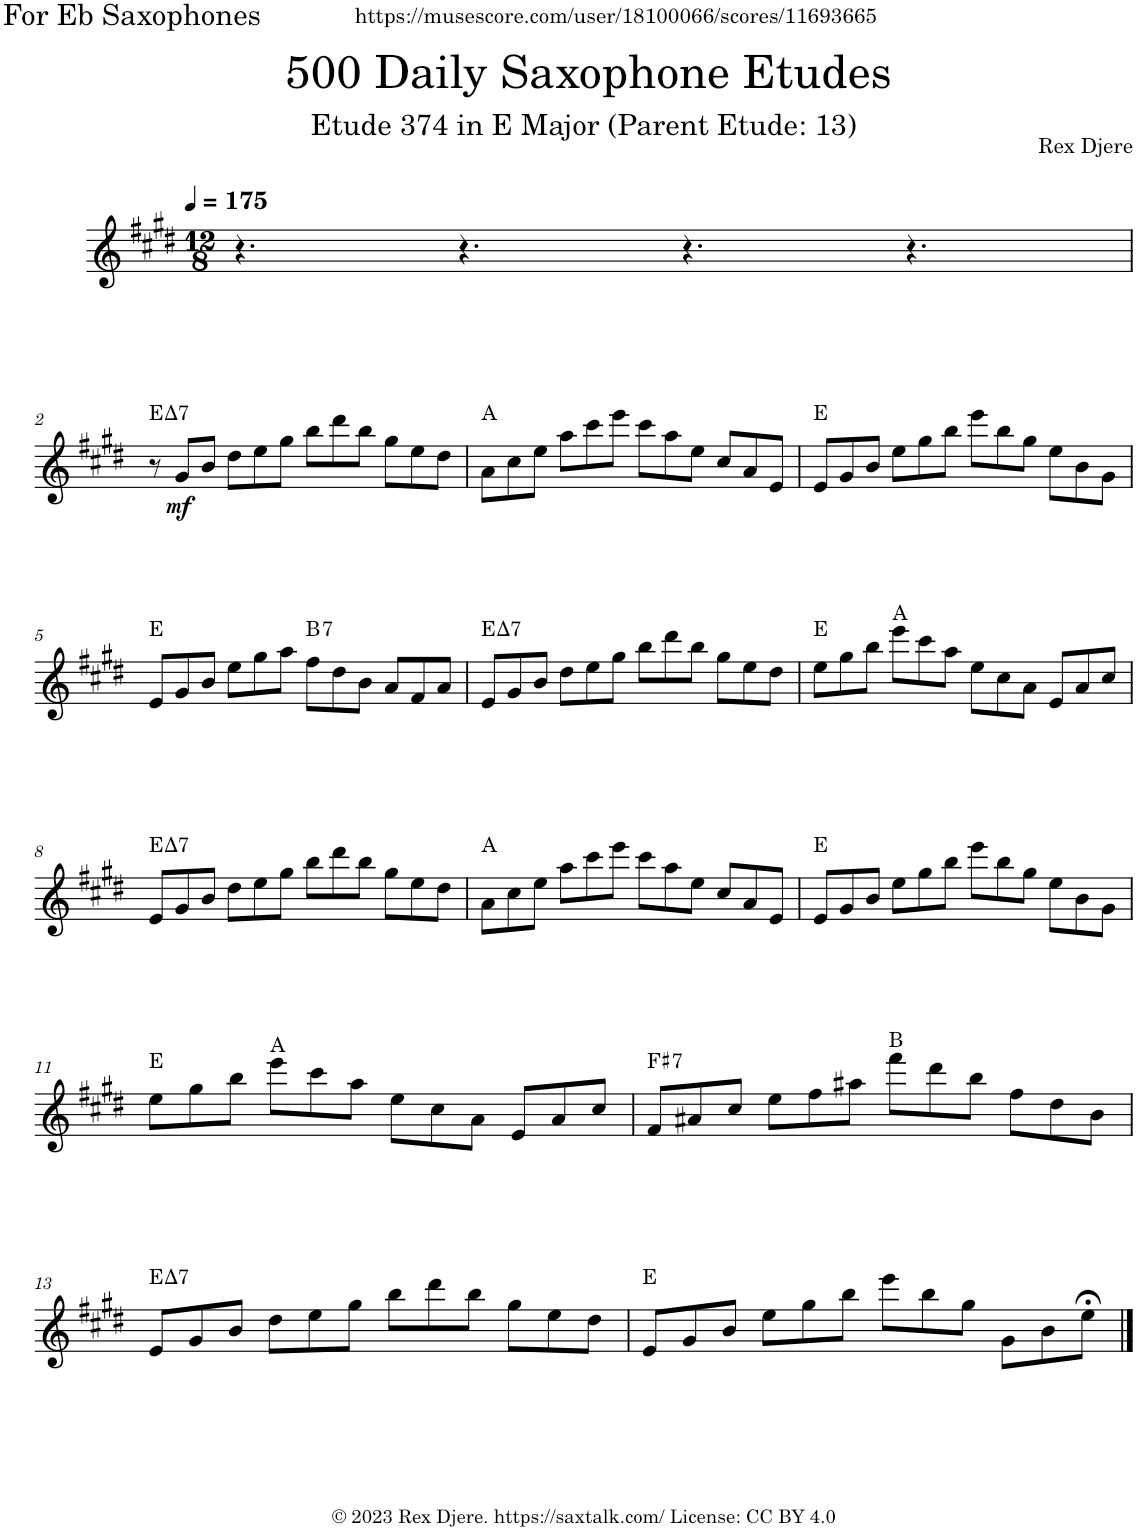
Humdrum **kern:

**kern	**dynam	**harte
*part1	*part1	*part1
*staff1	*staff1	*
*I"Alto Saxophone	*	*
*I'A. Sax.	*	*
*clefG2	*	*
*Trd5c9	*	*
*k[f#c#g#d#]	*	*
*M12/8	*	*
*MM175	*	*
=1	=1	=1
4.r	.	.
4.r	.	.
4.r	.	.
4.r	.	.
!!LO:LB:g=z
=2	=2	=2
!	!	!LO:H:kt=7
8r	.	E:maj7
!	!LO:DY:b	!
8g#/L	mf	.
8b/J	.	.
8dd#\L	.	.
8ee\	.	.
8gg#\J	.	.
8bb\L	.	.
8ddd#\	.	.
8bb\J	.	.
8gg#\L	.	.
8ee\	.	.
8dd#\J	.	.
=3	=3	=3
8a\L	.	A:maj
8cc#\	.	.
8ee\J	.	.
8aa\L	.	.
8ccc#\	.	.
8eee\J	.	.
8ccc#\L	.	.
8aa\	.	.
8ee\J	.	.
8cc#/L	.	.
8a/	.	.
8e/J	.	.
=4	=4	=4
8e/L	.	E:maj
8g#/	.	.
8b/J	.	.
8ee\L	.	.
8gg#\	.	.
8bb\J	.	.
8eee\L	.	.
8bb\	.	.
8gg#\J	.	.
8ee\L	.	.
8b\	.	.
8g#\J	.	.
!!LO:LB:g=z
=5	=5	=5
8e/L	.	E:maj
8g#/	.	.
8b/J	.	.
8ee\L	.	.
8gg#\	.	.
8aa\J	.	.
!	!	!LO:H:kt=7
8ff#\L	.	B:7
8dd#\	.	.
8b\J	.	.
8a/L	.	.
8f#/	.	.
8a/J	.	.
=6	=6	=6
!	!	!LO:H:kt=7
8e/L	.	E:maj7
8g#/	.	.
8b/J	.	.
8dd#\L	.	.
8ee\	.	.
8gg#\J	.	.
8bb\L	.	.
8ddd#\	.	.
8bb\J	.	.
8gg#\L	.	.
8ee\	.	.
8dd#\J	.	.
=7	=7	=7
8ee\L	.	E:maj
8gg#\	.	.
8bb\J	.	.
8eee\L	.	A:maj
8ccc#\	.	.
8aa\J	.	.
8ee\L	.	.
8cc#\	.	.
8a\J	.	.
8e/L	.	.
8a/	.	.
8cc#/J	.	.
!!LO:LB:g=z
=8	=8	=8
!	!	!LO:H:kt=7
8e/L	.	E:maj7
8g#/	.	.
8b/J	.	.
8dd#\L	.	.
8ee\	.	.
8gg#\J	.	.
8bb\L	.	.
8ddd#\	.	.
8bb\J	.	.
8gg#\L	.	.
8ee\	.	.
8dd#\J	.	.
=9	=9	=9
8a\L	.	A:maj
8cc#\	.	.
8ee\J	.	.
8aa\L	.	.
8ccc#\	.	.
8eee\J	.	.
8ccc#\L	.	.
8aa\	.	.
8ee\J	.	.
8cc#/L	.	.
8a/	.	.
8e/J	.	.
=10	=10	=10
8e/L	.	E:maj
8g#/	.	.
8b/J	.	.
8ee\L	.	.
8gg#\	.	.
8bb\J	.	.
8eee\L	.	.
8bb\	.	.
8gg#\J	.	.
8ee\L	.	.
8b\	.	.
8g#\J	.	.
!!LO:LB:g=z
=11	=11	=11
8ee\L	.	E:maj
8gg#\	.	.
8bb\J	.	.
8eee\L	.	A:maj
8ccc#\	.	.
8aa\J	.	.
8ee\L	.	.
8cc#\	.	.
8a\J	.	.
8e/L	.	.
8a/	.	.
8cc#/J	.	.
=12	=12	=12
!	!	!LO:H:kt=7
8f#/L	.	F#:7
8a#X/	.	.
8cc#/J	.	.
8ee\L	.	.
8ff#\	.	.
8aa#X\J	.	.
8fff#\L	.	B:maj
8ddd#\	.	.
8bb\J	.	.
8ff#\L	.	.
8dd#\	.	.
8b\J	.	.
!!LO:LB:g=z
=13	=13	=13
!	!	!LO:H:kt=7
8e/L	.	E:maj7
8g#/	.	.
8b/J	.	.
8dd#\L	.	.
8ee\	.	.
8gg#\J	.	.
8bb\L	.	.
8ddd#\	.	.
8bb\J	.	.
8gg#\L	.	.
8ee\	.	.
8dd#\J	.	.
=14	=14	=14
8e/L	.	E:maj
8g#/	.	.
8b/J	.	.
8ee\L	.	.
8gg#\	.	.
8bb\J	.	.
8eee\L	.	.
8bb\	.	.
8gg#\J	.	.
8g#\L	.	.
8b\	.	.
8ee;<\J	.	.
==	==	==
*-	*-	*-
